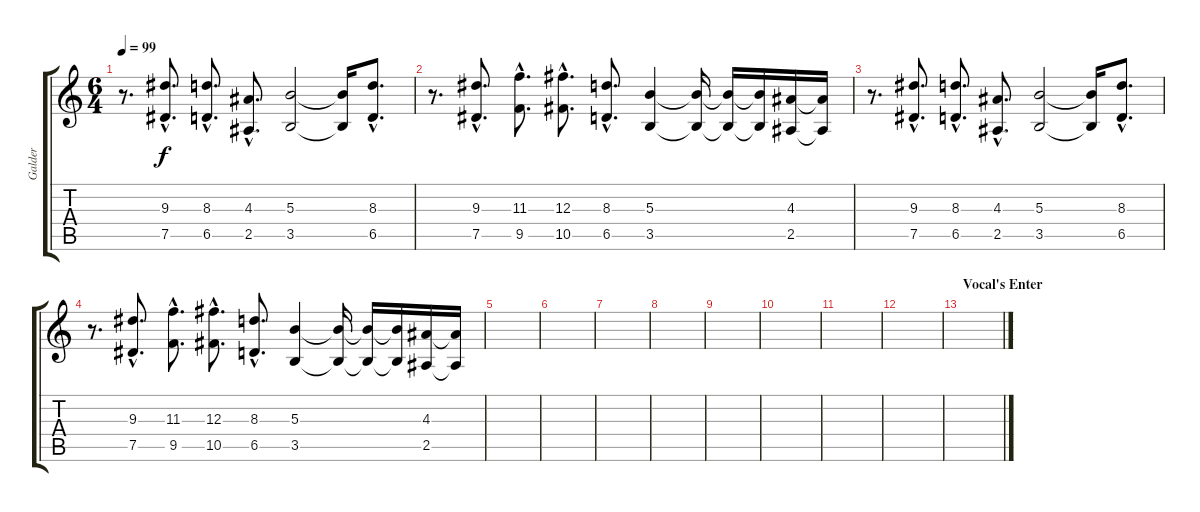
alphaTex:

\track ("Galder" "Galder") {instrument synthstrings1}
\staff {score tabs}
\tuning (Eb5 Bb4 Gb4 Db4 Ab3 Eb3) {hide}
\ts (6 4)
\tempo 99
\clef g2
\ks c
r.8{d dy f} (9.3{hac} 7.5{hac}).8{d} (8.3{hac} 6.5{hac}).8{d} (4.3{hac} 2.5{hac}).8{d} (5.3 3.5).2 (5.3{t} 3.5{t}).16 (8.3{hac} 6.5{hac}).8{d} |
r.8{d} (9.3{hac} 7.5{hac}).8{d} (11.3{hac} 9.5{hac}).8{d} (12.3{hac} 10.5{hac}).8{d} (8.3{hac} 6.5{hac}).8{d} (5.3 3.5).4 (5.3{t} 3.5{t}).16 (5.3{t} 3.5{t}).16 (5.3{t} 3.5{t}).16 (4.3 2.5).16 (4.3{t} 2.5{t}).16 |
r.8{d} (9.3{hac} 7.5{hac}).8{d} (8.3{hac} 6.5{hac}).8{d} (4.3{hac} 2.5{hac}).8{d} (5.3 3.5).2 (5.3{t} 3.5{t}).16 (8.3{hac} 6.5{hac}).8{d} |
r.8{d} (9.3{hac} 7.5{hac}).8{d} (11.3{hac} 9.5{hac}).8{d} (12.3{hac} 10.5{hac}).8{d} (8.3{hac} 6.5{hac}).8{d} (5.3 3.5).4 (5.3{t} 3.5{t}).16 (5.3{t} 3.5{t}).16 (5.3{t} 3.5{t}).16 (4.3 2.5).16 (4.3{t} 2.5{t}).16 |
|
|
|
|
|
|
|
|
\section ("" "Vocal's Enter")
